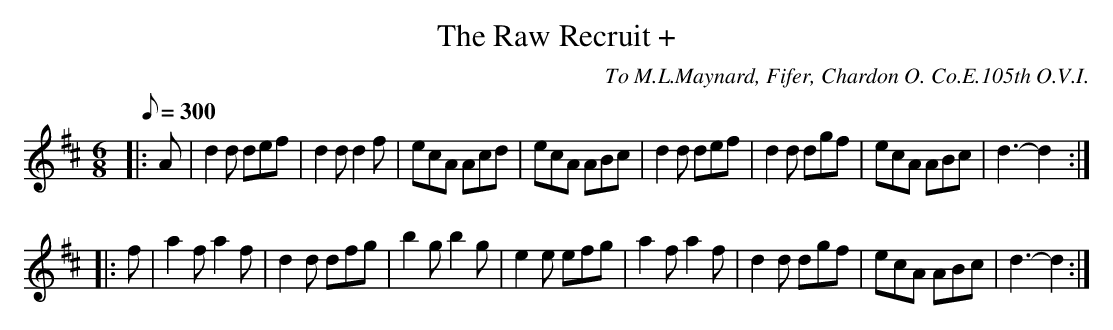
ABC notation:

X:1
T:The Raw Recruit +
C:To M.L.Maynard, Fifer, Chardon O. Co.E.105th O.V.I.
M:6/8
L:1/8
Q:1/8=300
K:D
|: A|d2d def|d2d d2f|ecA Acd|ecA ABc|d2d def|d2d dgf|ecA ABc|d3 -d2 :|
|: f|a2f a2f|d2d dfg|b2g b2g|e2e efg|a2f a2f|d2d dgf|ecA ABc|d3 -d2 :|
